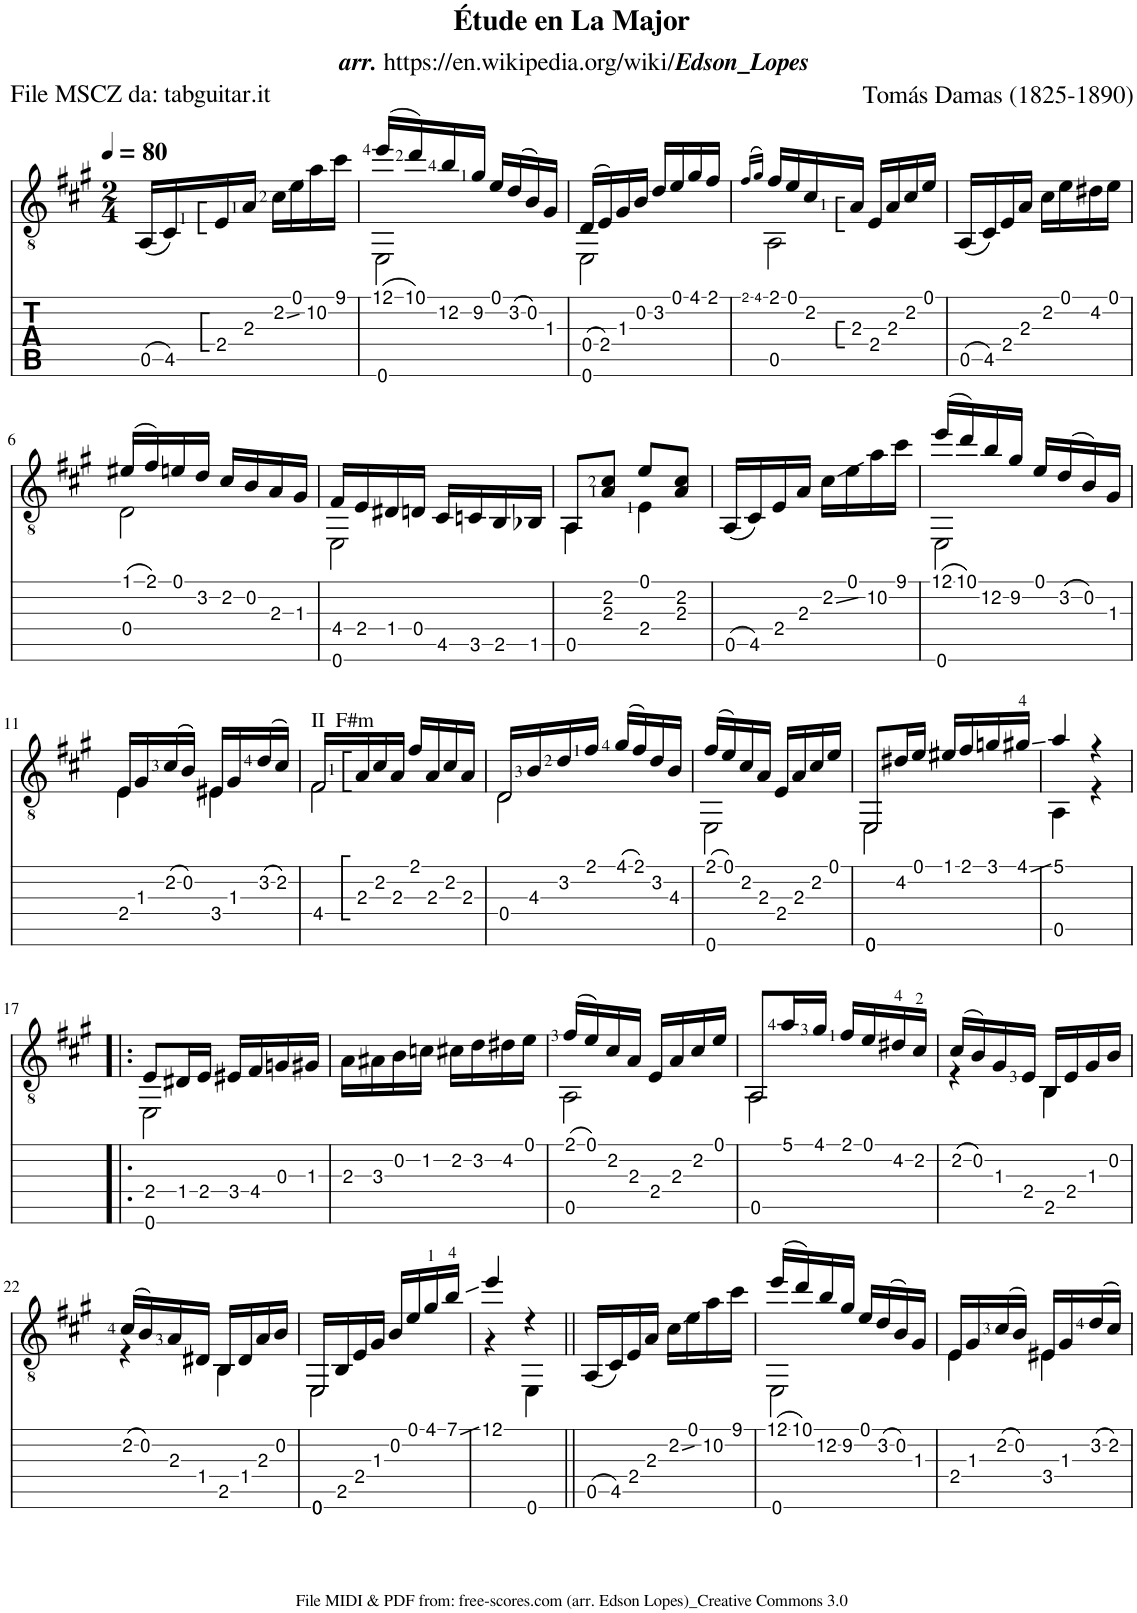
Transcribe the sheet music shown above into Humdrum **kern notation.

**kern	**kern
*part1	*part1
*staff2	*staff1
*I"Guitar	*
*I'Guit.	*
*stria6	*
*	*clefGv2
*k[f#c#g#]	*k[f#c#g#]
*M2/4	*M2/4
*MM80	*MM80
=1	=1
16AALL	(16AA/LL
16C#J	16C#/)
16E::L	16E::/
16AJJ	16A/JJ
16c#LL	16c#\LL
16eJ	16e\
16aL	16a\
16cc#JJ	16cc#\JJ
=2	=2
*^	*^
16eeLL	2EE	(16ee/LL	2EE\
16ddJ	.	16dd/)	.
16bL	.	16b/	.
16g#JJ	.	16g#/JJ	.
16eLL	.	16e/LL	.
16dJ	.	(16d/	.
16BL	.	16B/)	.
16G#JJ	.	16G#/JJ	.
=3	=3	=3	=3
16DLL	2EE	(16D/LL	2EE\
16EJ	.	16E/)	.
16G#L	.	16G#/	.
16BJJ	.	16B/JJ	.
16dLL	.	16d/LL	.
16eJ	.	16e/	.
16g#L	.	16g#/	.
16f#JJ	.	16f#/JJ	.
=4	=4	=4	=4
qf#	.	(16qf#/LL	.
qg#	.	16qg#/JJ)	.
16f#LL	2AA	16f#/LL	2AA\
16eJ	.	16e/	.
16c#L	.	16c#/	.
16A::JJ	.	16A::/JJ	.
16ELL	.	16E/LL	.
16AJ	.	16A/	.
16c#L	.	16c#/	.
16eJJ	.	16e/JJ	.
*v	*v	*	*
*	*v	*v
=5	=5
16AALL	(16AA/LL
16C#J	16C#/)
16EL	16E/
16AJJ	16A/JJ
16c#LL	16c#\LL
16eJ	16e\
16d#L	16d#X\
16eJJ	16e\JJ
!!LO:LB:g=z
=6	=6
*^	*^
16e#LL	2D	(16e#X/LL	2D\
16f#J	.	16f#/)	.
16eL	.	16en/	.
16dJJ	.	16d/JJ	.
16c#LL	.	16c#/LL	.
16BJ	.	16B/	.
16AL	.	16A/	.
16G#JJ	.	16G#/JJ	.
=7	=7	=7	=7
16F#LL	2EE	16F#/LL	2EE\
16EJ	.	16E/	.
16D#L	.	16D#X/	.
16DJJ	.	16Dn/JJ	.
16C#LL	.	16C#/LL	.
16CJ	.	16Cn/	.
16BBL	.	16BB/	.
16BB-JJ	.	16BB-X/JJ	.
=8	=8	=8	=8
8AAL	4AA	8AA/L	4AA\
8A\ 8c#\J	.	8A/ 8c#/J	.
8eL	4E	8e/L	4E\
8A\ 8c#\J	.	8A/ 8c#/J	.
*v	*v	*	*
*	*v	*v
=9	=9
16AALL	(16AA/LL
16C#J	16C#/)
16EL	16E/
16AJJ	16A/JJ
16c#LL	16c#\LL
16eJ	16e\
16aL	16a\
16cc#JJ	16cc#\JJ
=10	=10
*^	*^
16eeLL	2EE	(16ee/LL	2EE\
16ddJ	.	16dd/)	.
16bL	.	16b/	.
16g#JJ	.	16g#/JJ	.
16eLL	.	16e/LL	.
16dJ	.	(16d/	.
16BL	.	16B/)	.
16G#JJ	.	16G#/JJ	.
!!LO:LB:g=z	!!
=11	=11	=11	=11
16ELL	4E	16E/LL	4E\
16G#J	.	16G#/	.
16c#L	.	(16c#/	.
16BJJ	.	16B/JJ)	.
16E#LL	4E#	16E#X/LL	4E#\
16G#J	.	16G#/	.
16dL	.	(16d/	.
16c#JJ	.	16c#/JJ)	.
=12	=12	=12	=12
!	!	!LO:TX:a:t=II  F#m	!
!	!	!LO:N:head=open	!
16F#LL	2F#	16F#/LL	2F#\
16A::J	.	16A::/	.
16c#L	.	16c#/	.
16AJJ	.	16A/JJ	.
16f#LL	.	16f#/LL	.
16AJ	.	16A/	.
16c#L	.	16c#/	.
16AJJ	.	16A/JJ	.
=13	=13	=13	=13
!	!	!LO:N:head=open	!
16DLL	2D	16D/LL	2D\
16BJ	.	16B/	.
16dL	.	16d/	.
16f#JJ	.	16f#/JJ	.
16g#LL	.	(16g#/LL	.
16f#J	.	16f#/)	.
16dL	.	16d/	.
16BJJ	.	16B/JJ	.
=14	=14	=14	=14
16f#LL	2EE	(16f#/LL	2EE\
16eJ	.	16e/)	.
16c#L	.	16c#/	.
16AJJ	.	16A/JJ	.
16ELL	.	16E/LL	.
16AJ	.	16A/	.
16c#L	.	16c#/	.
16eJJ	.	16e/JJ	.
=15	=15	=15	=15
!	!	!LO:N:head=open	!
8EEL	2EE	8EE/L	2EE\
16d#L	.	16d#X/L	.
16eJJ	.	16e/JJ	.
16e#LL	.	16e#X/LL	.
16f#J	.	16f#/	.
16gL	.	16gn/	.
16g#JJ	.	16g#X/JJ	.
=16	=16	=16	=16
4a	4AA	4a/	4AA\
4r	4r	4r	4r
!!LO:LB:g=z	!!
=17!|:	=17!|:	=17!|:	=17!|:
8EL	2EE	8E/L	2EE\
16D#L	.	16D#X/L	.
16EJJ	.	16E/JJ	.
16E#LL	.	16E#X/LL	.
16F#J	.	16F#/	.
16GL	.	16Gn/	.
16G#JJ	.	16G#X/JJ	.
*v	*v	*	*
*	*v	*v
=18	=18
16ALL	16A\LL
16A#J	16A#X\
16BL	16B\
16cJJ	16cn\JJ
16c#LL	16c#X\LL
16dJ	16d\
16d#L	16d#X\
16eJJ	16e\JJ
=19	=19
*^	*^
16f#LL	2AA	(16f#/LL	2AA\
16eJ	.	16e/)	.
16c#L	.	16c#/	.
16AJJ	.	16A/JJ	.
16ELL	.	16E/LL	.
16AJ	.	16A/	.
16c#L	.	16c#/	.
16eJJ	.	16e/JJ	.
=20	=20	=20	=20
!	!	!LO:N:head=open	!
8AAL	2AA	8AA/L	2AA\
16aL	.	16a/L	.
16g#JJ	.	16g#/JJ	.
16f#LL	.	16f#/LL	.
16eJ	.	16e/	.
16d#L	.	16d#X/	.
16c#JJ	.	16c#/JJ	.
=21	=21	=21	=21
16c#LL	4r	(16c#/LL	4r
16BJ	.	16B/)	.
16G#L	.	16G#/	.
16EJJ	.	16E/JJ	.
16BBLL	4BB	16BB/LL	4BB\
16EJ	.	16E/	.
16G#L	.	16G#/	.
16BJJ	.	16B/JJ	.
!!LO:LB:g=z	!!
=22	=22	=22	=22
16c#LL	4r	(16c#/LL	4r
16BJ	.	16B/)	.
16AL	.	16A/	.
16D#JJ	.	16D#X/JJ	.
16BBLL	4BB	16BB/LL	4BB\
16D#J	.	16D#/	.
16AL	.	16A/	.
16BJJ	.	16B/JJ	.
=23	=23	=23	=23
!	!	!LO:N:head=open	!
16EELL	2EE	16EE/LL	2EE\
16BBJ	.	16BB/	.
16EL	.	16E/	.
16G#JJ	.	16G#/JJ	.
16BLL	.	16B/LL	.
16eJ	.	16e/	.
16g#L	.	16g#/	.
16bJJ	.	16b/JJ	.
=24	=24	=24	=24
4ee	4r	4ee/	4r
4r	4EE	4r	4EE\
*v	*v	*	*
*	*v	*v
=25||	=25||
16AALL	(16AA/LL
16C#J	16C#/)
16EL	16E/
16AJJ	16A/JJ
16c#LL	16c#\LL
16eJ	16e\
16aL	16a\
16cc#JJ	16cc#\JJ
=26	=26
*^	*^
16eeLL	2EE	(16ee/LL	2EE\
16ddJ	.	16dd/)	.
16bL	.	16b/	.
16g#JJ	.	16g#/JJ	.
16eLL	.	16e/LL	.
16dJ	.	(16d/	.
16BL	.	16B/)	.
16G#JJ	.	16G#/JJ	.
=27	=27	=27	=27
16ELL	4E	16E/LL	4E\
16G#J	.	16G#/	.
16c#L	.	(16c#/	.
16BJJ	.	16B/JJ)	.
16E#LL	4E#	16E#X/LL	4E#\
16G#J	.	16G#/	.
16dL	.	(16d/	.
16c#JJ	.	16c#/JJ)	.
*v	*v	*	*
*	*v	*v
=	=
*-	*-
